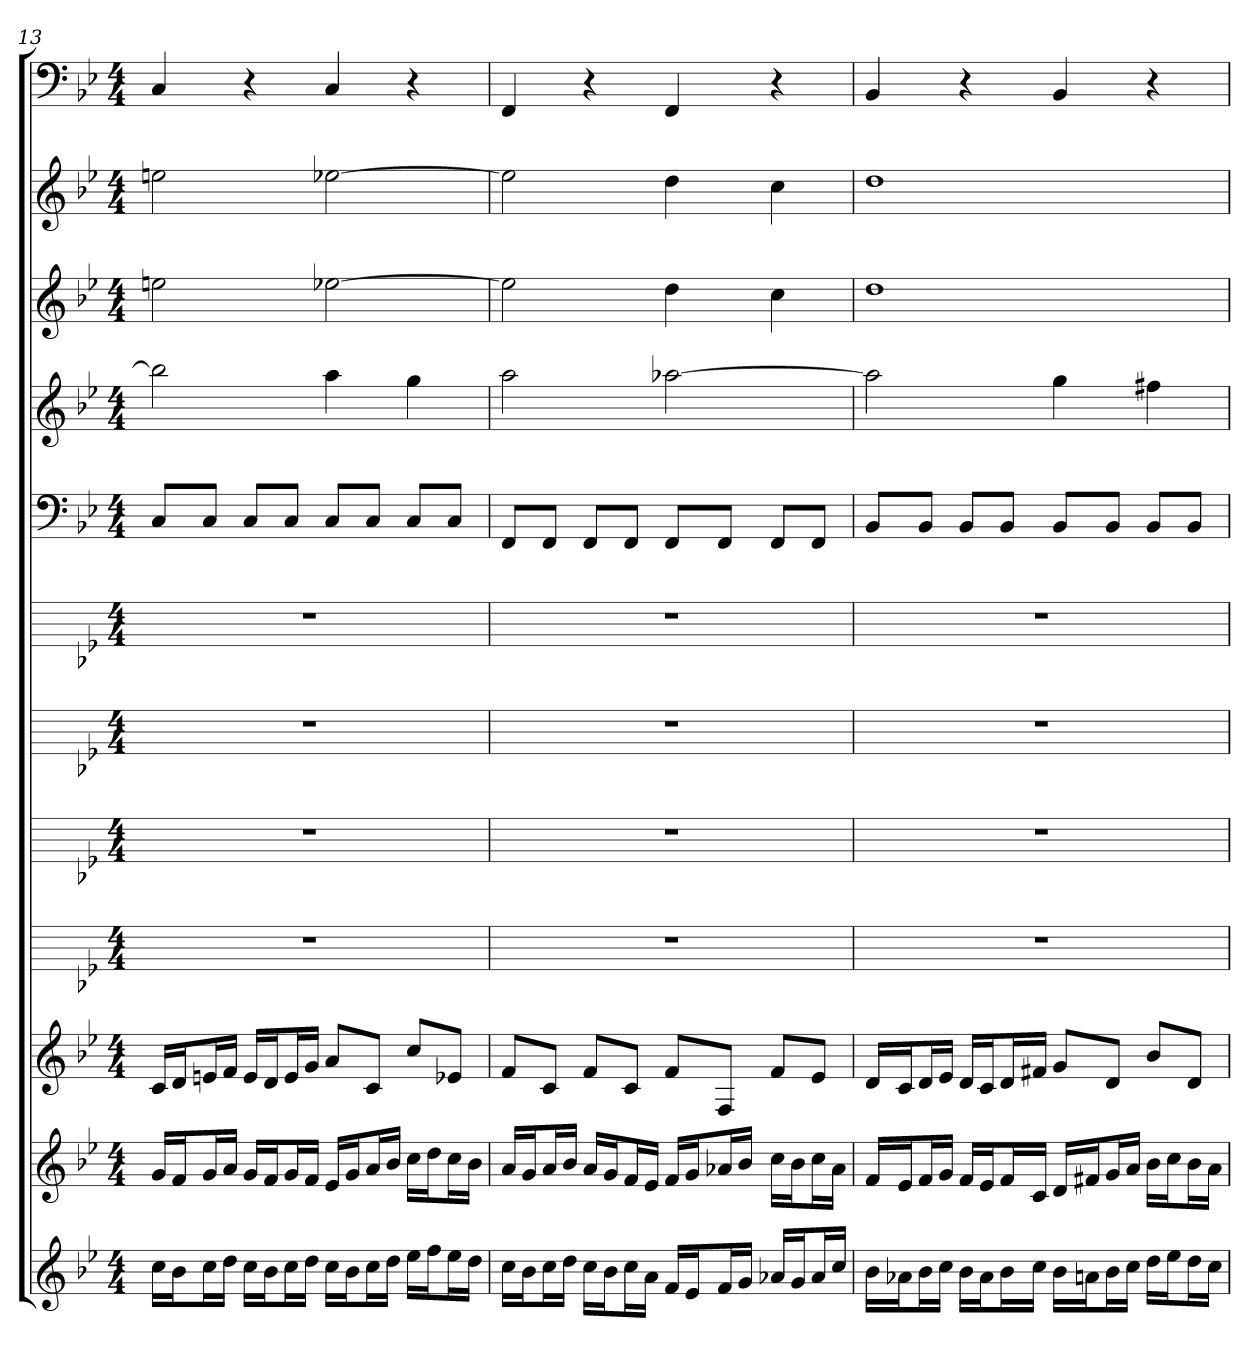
**kern	**kern	**kern	**kern	**kern	**kern	**kern	**kern	**kern	**kern	**kern	**kern
*part12	*part11	*part10	*part9	*part8	*part7	*part6	*part5	*part4	*part3	*part2	*part1
*staff12	*staff11	*staff10	*staff9	*staff8	*staff7	*staff6	*staff5	*staff4	*staff3	*staff2	*staff1
*k[b-e-]	*k[b-e-]	*k[b-e-]	*k[b-e-]	*k[b-e-]	*k[b-e-]	*k[b-e-]	*k[b-e-]	*k[b-e-]	*k[b-e-]	*k[b-e-]	*k[b-e-]
*g:	*g:	*g:	*g:	*g:	*g:	*g:	*g:	*g:	*g:	*g:	*g:
*M4/4	*M4/4	*M4/4	*M4/4	*M4/4	*M4/4	*M4/4	*M4/4	*M4/4	*M4/4	*M4/4	*M4/4
=13	=13	=13	=13	=13	=13	=13	=13	=13	=13	=13	=13
16ccLL	16gLL	16cLL	1r	1r	1r	1r	8CL	2bb-]	2een	2een	4C
16b-J	16fJ	16dJ	.	.	.	.	.	.	.	.	.
16ccL	16gL	16enL	.	.	.	.	8CJ	.	.	.	.
16ddJJ	16aJJ	16fJJ	.	.	.	.	.	.	.	.	.
16ccLL	16gLL	16eLL	.	.	.	.	8CL	.	.	.	4r
16b-J	16fJ	16dJ	.	.	.	.	.	.	.	.	.
16ccL	16gL	16eL	.	.	.	.	8CJ	.	.	.	.
16ddJJ	16fJJ	16gJJ	.	.	.	.	.	.	.	.	.
16ccLL	16e-LL	8aL	.	.	.	.	8CL	4aa	[2ee-X	[2ee-X	4C
16b-J	16gJ	.	.	.	.	.	.	.	.	.	.
16ccL	16aL	8cJ	.	.	.	.	8CJ	.	.	.	.
16ddJJ	16b-JJ	.	.	.	.	.	.	.	.	.	.
16ee-LL	16ccLL	8ccL	.	.	.	.	8CL	4gg	.	.	4r
16ffJ	16ddJ	.	.	.	.	.	.	.	.	.	.
16ee-L	16ccL	8e-XJ	.	.	.	.	8CJ	.	.	.	.
16ddJJ	16b-JJ	.	.	.	.	.	.	.	.	.	.
=14	=14	=14	=14	=14	=14	=14	=14	=14	=14	=14	=14
16ccLL	16aLL	8fL	1r	1r	1r	1r	8FFL	2aa	2ee-]	2ee-]	4FF
16b-J	16gJ	.	.	.	.	.	.	.	.	.	.
16ccL	16aL	8cJ	.	.	.	.	8FFJ	.	.	.	.
16ddJJ	16b-JJ	.	.	.	.	.	.	.	.	.	.
16ccLL	16aLL	8fL	.	.	.	.	8FFL	.	.	.	4r
16b-J	16gJ	.	.	.	.	.	.	.	.	.	.
16ccL	16fL	8cJ	.	.	.	.	8FFJ	.	.	.	.
16aJJ	16e-JJ	.	.	.	.	.	.	.	.	.	.
16fLL	16fLL	8fL	.	.	.	.	8FFL	[2aa-X	4dd	4dd	4FF
16e-J	16gJ	.	.	.	.	.	.	.	.	.	.
16fL	16a-XL	8FJ	.	.	.	.	8FFJ	.	.	.	.
16gJJ	16b-JJ	.	.	.	.	.	.	.	.	.	.
16a-XLL	16ccLL	8fL	.	.	.	.	8FFL	.	4cc	4cc	4r
16gJ	16b-J	.	.	.	.	.	.	.	.	.	.
16a-L	16ccL	8e-J	.	.	.	.	8FFJ	.	.	.	.
16ccJJ	16a-JJ	.	.	.	.	.	.	.	.	.	.
=15	=15	=15	=15	=15	=15	=15	=15	=15	=15	=15	=15
16b-LL	16fLL	16dLL	1r	1r	1r	1r	8BB-L	2aa-]	1dd	1dd	4BB-
16a-XJ	16e-J	16cJ	.	.	.	.	.	.	.	.	.
16b-L	16fL	16dL	.	.	.	.	8BB-J	.	.	.	.
16ccJJ	16gJJ	16e-JJ	.	.	.	.	.	.	.	.	.
16b-LL	16fLL	16dLL	.	.	.	.	8BB-L	.	.	.	4r
16a-J	16e-J	16cJ	.	.	.	.	.	.	.	.	.
16b-L	16fL	16dL	.	.	.	.	8BB-J	.	.	.	.
16ccJJ	16cJJ	16f#XJJ	.	.	.	.	.	.	.	.	.
16b-LL	16dLL	8gL	.	.	.	.	8BB-L	4gg	.	.	4BB-
16anJ	16f#XJ	.	.	.	.	.	.	.	.	.	.
16b-L	16gL	8dJ	.	.	.	.	8BB-J	.	.	.	.
16ccJJ	16aJJ	.	.	.	.	.	.	.	.	.	.
16ddLL	16b-LL	8b-L	.	.	.	.	8BB-L	4ff#X	.	.	4r
16ee-J	16ccJ	.	.	.	.	.	.	.	.	.	.
16ddL	16b-L	8dJ	.	.	.	.	8BB-J	.	.	.	.
16ccJJ	16aJJ	.	.	.	.	.	.	.	.	.	.
=	=	=	=	=	=	=	=	=	=	=	=
*-	*-	*-	*-	*-	*-	*-	*-	*-	*-	*-	*-
